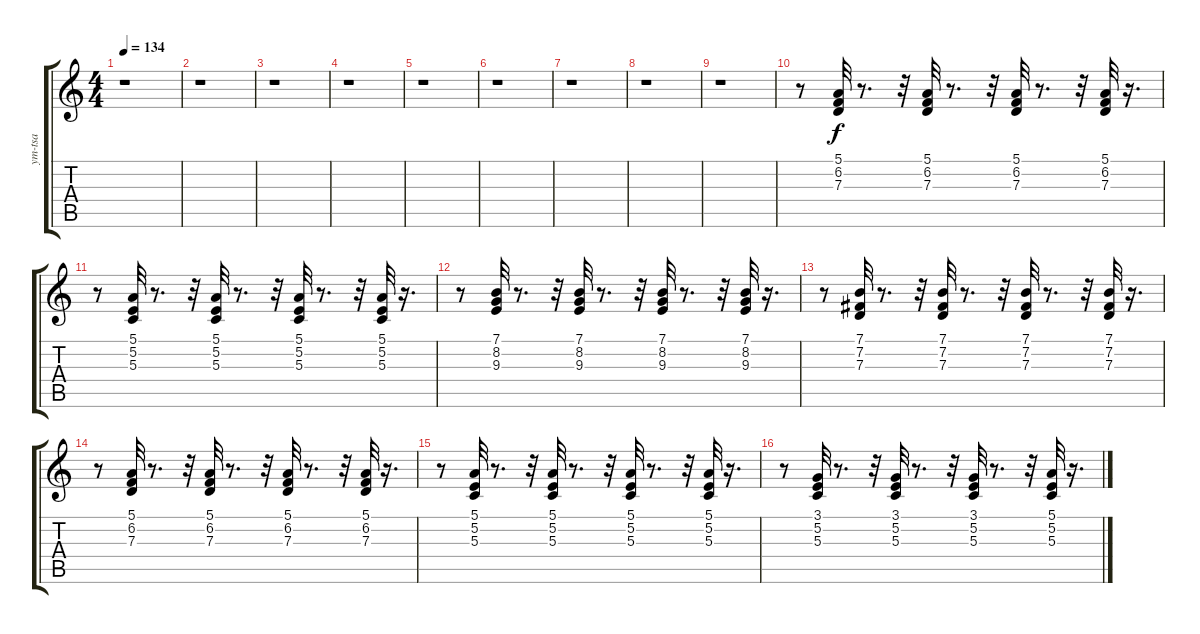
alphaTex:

\track ("ym-tsa" "ym-tsa") {instrument pad1newage}
\staff {score tabs}
\tuning (E4 B3 G3 D3 A2 E2) {hide}
\ts (4 4)
\tempo 134
\clef g2
\ks c
r.1{dy f instrument pad1newage} |
r.1 |
r.1 |
r.1 |
r.1 |
r.1 |
r.1 |
r.1 |
r.1 |
r.8 (5.1 6.2 7.3).32 r.8{d} r.32 (5.1 6.2 7.3).32 r.8{d} r.32 (5.1 6.2 7.3).32 r.8{d} r.32 (5.1 6.2 7.3).32 r.16{d} |
r.8 (5.1 5.2 5.3).32 r.8{d} r.32 (5.1 5.2 5.3).32 r.8{d} r.32 (5.1 5.2 5.3).32 r.8{d} r.32 (5.1 5.2 5.3).32 r.16{d} |
r.8 (7.1 8.2 9.3).32 r.8{d} r.32 (7.1 8.2 9.3).32 r.8{d} r.32 (7.1 8.2 9.3).32 r.8{d} r.32 (7.1 8.2 9.3).32 r.16{d} |
r.8 (7.1 7.2 7.3).32 r.8{d} r.32 (7.1 7.2 7.3).32 r.8{d} r.32 (7.1 7.2 7.3).32 r.8{d} r.32 (7.1 7.2 7.3).32 r.16{d} |
r.8 (5.1 6.2 7.3).32 r.8{d} r.32 (5.1 6.2 7.3).32 r.8{d} r.32 (5.1 6.2 7.3).32 r.8{d} r.32 (5.1 6.2 7.3).32 r.16{d} |
r.8 (5.1 5.2 5.3).32 r.8{d} r.32 (5.1 5.2 5.3).32 r.8{d} r.32 (5.1 5.2 5.3).32 r.8{d} r.32 (5.1 5.2 5.3).32 r.16{d} |
r.8 (3.1 5.2 5.3).32 r.8{d} r.32 (3.1 5.2 5.3).32 r.8{d} r.32 (3.1 5.2 5.3).32 r.8{d} r.32 (5.1 5.2 5.3).32 r.16{d}
